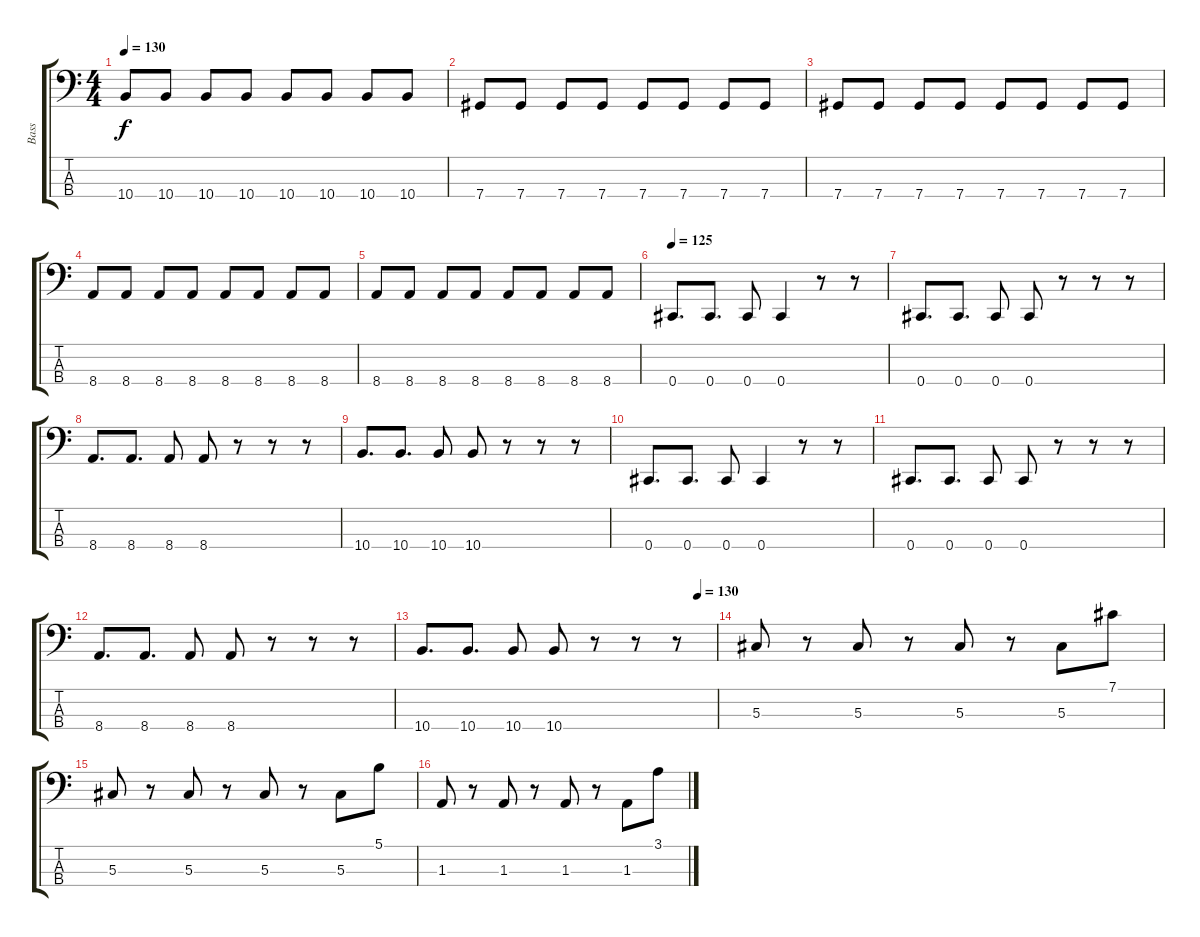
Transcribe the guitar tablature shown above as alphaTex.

\track ("Bass" "Bass") {instrument electricbasspick}
\staff {score tabs}
\tuning (Gb2 Db2 Ab1 Db1) {hide}
\ts (4 4)
\tempo 130
\clef f4
\ks c
10.4.8{dy f} 10.4.8 10.4.8 10.4.8 10.4.8 10.4.8 10.4.8 10.4.8 |
7.4.8 7.4.8 7.4.8 7.4.8 7.4.8 7.4.8 7.4.8 7.4.8 |
7.4.8 7.4.8 7.4.8 7.4.8 7.4.8 7.4.8 7.4.8 7.4.8 |
8.4.8 8.4.8 8.4.8 8.4.8 8.4.8 8.4.8 8.4.8 8.4.8 |
8.4.8 8.4.8 8.4.8 8.4.8 8.4.8 8.4.8 8.4.8 8.4.8 |
\tempo 125
0.4.8{d} 0.4.8{d} 0.4.8 0.4.4 r.8 r.8 |
0.4.8{d} 0.4.8{d} 0.4.8 0.4.8 r.8 r.8 r.8 |
8.4.8{d} 8.4.8{d} 8.4.8 8.4.8 r.8 r.8 r.8 |
10.4.8{d} 10.4.8{d} 10.4.8 10.4.8 r.8 r.8 r.8 |
0.4.8{d} 0.4.8{d} 0.4.8 0.4.4 r.8 r.8 |
0.4.8{d} 0.4.8{d} 0.4.8 0.4.8 r.8 r.8 r.8 |
8.4.8{d} 8.4.8{d} 8.4.8 8.4.8 r.8 r.8 r.8 |
\tempo (130 0.9375)
10.4.8{d} 10.4.8{d} 10.4.8 10.4.8 r.8 r.8 r.8 |
5.3.8 r.8 5.3.8 r.8 5.3.8 r.8 5.3.8 7.1.8 |
5.3.8 r.8 5.3.8 r.8 5.3.8 r.8 5.3.8 5.1.8 |
1.3.8 r.8 1.3.8 r.8 1.3.8 r.8 1.3.8 3.1.8
